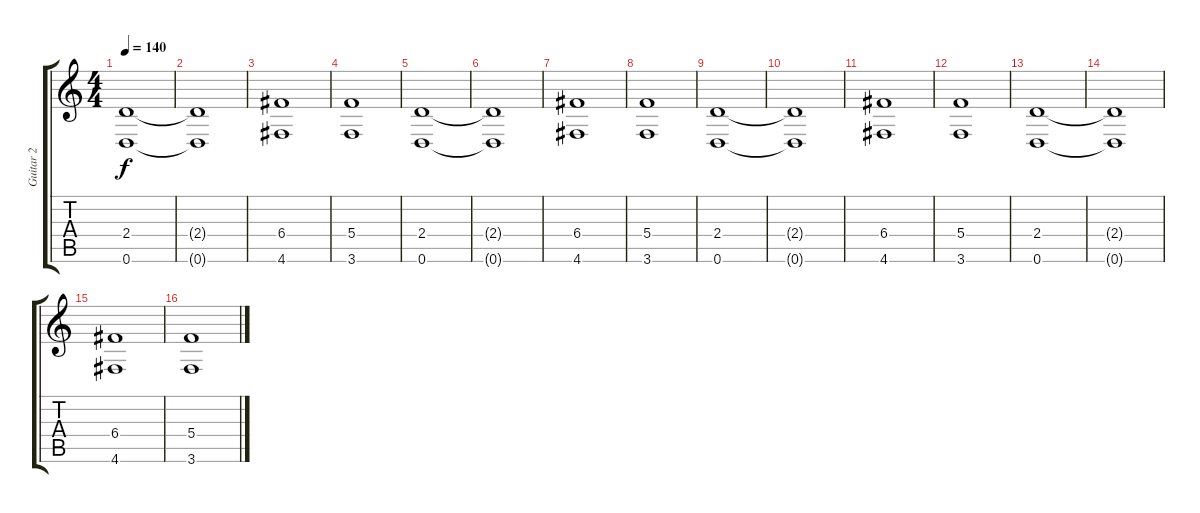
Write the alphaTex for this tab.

\track ("Guitar 2" "Guitar 2") {instrument distortionguitar}
\staff {score tabs}
\tuning (D4 A3 F3 C3 G2 D2) {hide}
\ts (4 4)
\tempo 140
\clef g2
\ks c
(2.4 0.6).1{dy f instrument distortionguitar} |
(2.4{t} 0.6{t}).1 |
(6.4 4.6).1 |
(5.4 3.6).1 |
(2.4 0.6).1 |
(2.4{t} 0.6{t}).1 |
(6.4 4.6).1 |
(5.4 3.6).1 |
(2.4 0.6).1 |
(2.4{t} 0.6{t}).1 |
(6.4 4.6).1 |
(5.4 3.6).1 |
(2.4 0.6).1 |
(2.4{t} 0.6{t}).1 |
(6.4 4.6).1 |
(5.4 3.6).1
